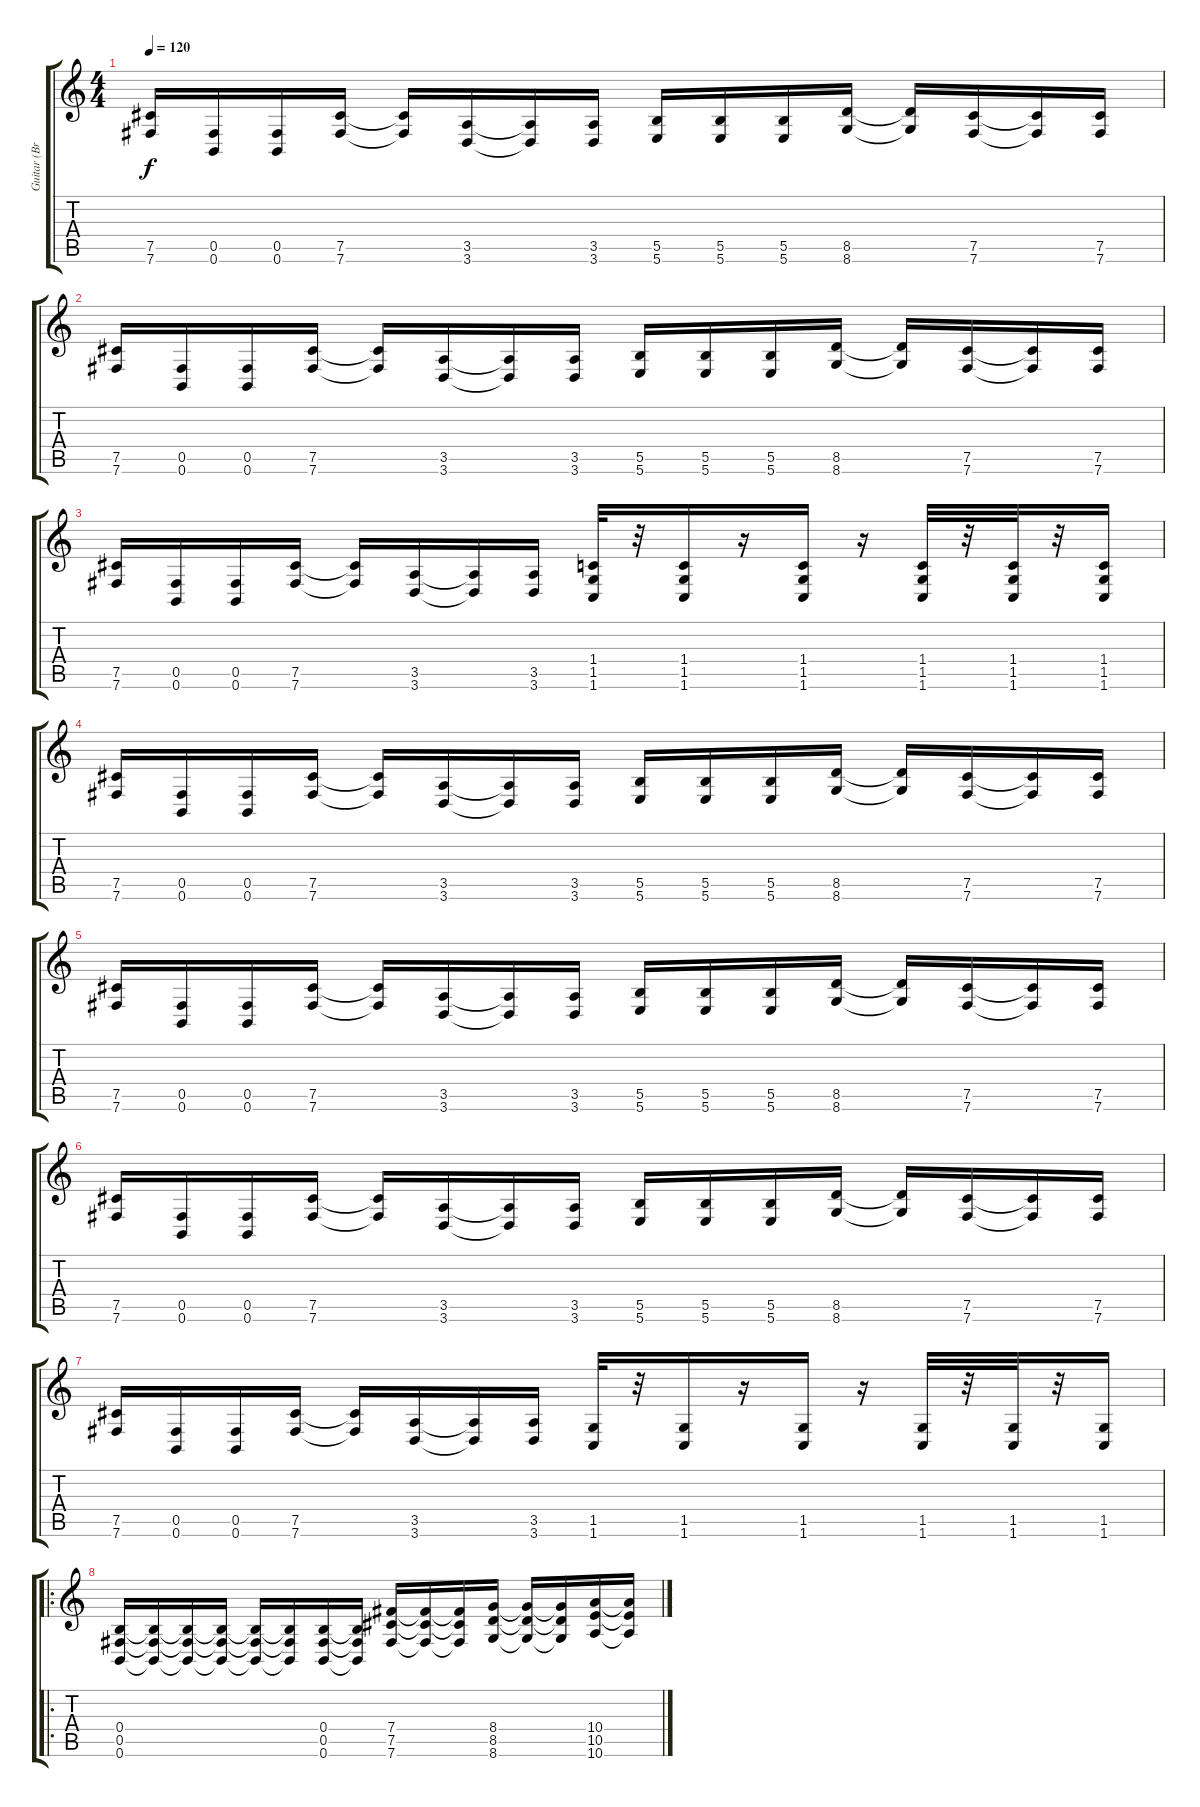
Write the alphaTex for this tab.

\track ("Guitar (Brad Delson)" "Guitar (Br") {instrument overdrivenguitar}
\staff {score tabs}
\tuning (Db4 Ab3 E3 B2 Gb2 B1) {hide}
\ts (4 4)
\tempo 120
\clef g2
\ks c
(7.5 7.6).16{dy f volume 9 balance 12} (0.5 0.6).16 (0.5 0.6).16 (7.5 7.6).16 (7.5{t} 7.6{t}).16 (3.5 3.6).16 (3.5{t} 3.6{t}).16 (3.5 3.6).16 (5.5 5.6).16 (5.5 5.6).16 (5.5 5.6).16 (8.5 8.6).16 (8.5{t} 8.6{t}).16 (7.5 7.6).16 (7.5{t} 7.6{t}).16 (7.5 7.6).16 |
(7.5 7.6).16{volume 9 balance 12} (0.5 0.6).16 (0.5 0.6).16 (7.5 7.6).16 (7.5{t} 7.6{t}).16 (3.5 3.6).16 (3.5{t} 3.6{t}).16 (3.5 3.6).16 (5.5 5.6).16 (5.5 5.6).16 (5.5 5.6).16 (8.5 8.6).16 (8.5{t} 8.6{t}).16 (7.5 7.6).16 (7.5{t} 7.6{t}).16 (7.5 7.6).16 |
(7.5 7.6).16{volume 9 balance 12} (0.5 0.6).16 (0.5 0.6).16 (7.5 7.6).16 (7.5{t} 7.6{t}).16 (3.5 3.6).16 (3.5{t} 3.6{t}).16 (3.5 3.6).16 (1.4 1.5 1.6).32{volume 16 balance 8} r.32 (1.4 1.5 1.6).16 r.16 (1.4 1.5 1.6).16 r.16 (1.4 1.5 1.6).32 r.32 (1.4 1.5 1.6).32 r.32 (1.4 1.5 1.6).16 |
(7.5 7.6).16{volume 16 balance 8} (0.5 0.6).16 (0.5 0.6).16 (7.5 7.6).16 (7.5{t} 7.6{t}).16 (3.5 3.6).16 (3.5{t} 3.6{t}).16 (3.5 3.6).16 (5.5 5.6).16 (5.5 5.6).16 (5.5 5.6).16 (8.5 8.6).16 (8.5{t} 8.6{t}).16 (7.5 7.6).16 (7.5{t} 7.6{t}).16 (7.5 7.6).16 |
(7.5 7.6).16{volume 16 balance 8} (0.5 0.6).16 (0.5 0.6).16 (7.5 7.6).16 (7.5{t} 7.6{t}).16 (3.5 3.6).16 (3.5{t} 3.6{t}).16 (3.5 3.6).16 (5.5 5.6).16 (5.5 5.6).16 (5.5 5.6).16 (8.5 8.6).16 (8.5{t} 8.6{t}).16 (7.5 7.6).16 (7.5{t} 7.6{t}).16 (7.5 7.6).16 |
(7.5 7.6).16{volume 16 balance 8} (0.5 0.6).16 (0.5 0.6).16 (7.5 7.6).16 (7.5{t} 7.6{t}).16 (3.5 3.6).16 (3.5{t} 3.6{t}).16 (3.5 3.6).16 (5.5 5.6).16 (5.5 5.6).16 (5.5 5.6).16 (8.5 8.6).16 (8.5{t} 8.6{t}).16 (7.5 7.6).16 (7.5{t} 7.6{t}).16 (7.5 7.6).16 |
(7.5 7.6).16{volume 16 balance 8} (0.5 0.6).16 (0.5 0.6).16 (7.5 7.6).16 (7.5{t} 7.6{t}).16 (3.5 3.6).16 (3.5{t} 3.6{t}).16 (3.5 3.6).16 (1.5 1.6).32 r.32 (1.5 1.6).16 r.16 (1.5 1.6).16 r.16 (1.5 1.6).32 r.32 (1.5 1.6).32 r.32 (1.5 1.6).16 |
\ro
(0.4 0.5 0.6).16 (0.4{t} 0.5{t} 0.6{t}).16 (0.4{t} 0.5{t} 0.6{t}).16 (0.4{t} 0.5{t} 0.6{t}).16 (0.4{t} 0.5{t} 0.6{t}).16 (0.4{t} 0.5{t} 0.6{t}).16 (0.4 0.5 0.6).16 (0.4{t} 0.5{t} 0.6{t}).16 (7.4 7.5 7.6).16 (7.4{t} 7.5{t} 7.6{t}).16 (7.4{t} 7.5{t} 7.6{t}).16 (8.4 8.5 8.6).16 (8.4{t} 8.5{t} 8.6{t}).16 (8.4{t} 8.5{t} 8.6{t}).16 (10.4 10.5 10.6).16 (10.4{t} 10.5{t} 10.6{t}).16
